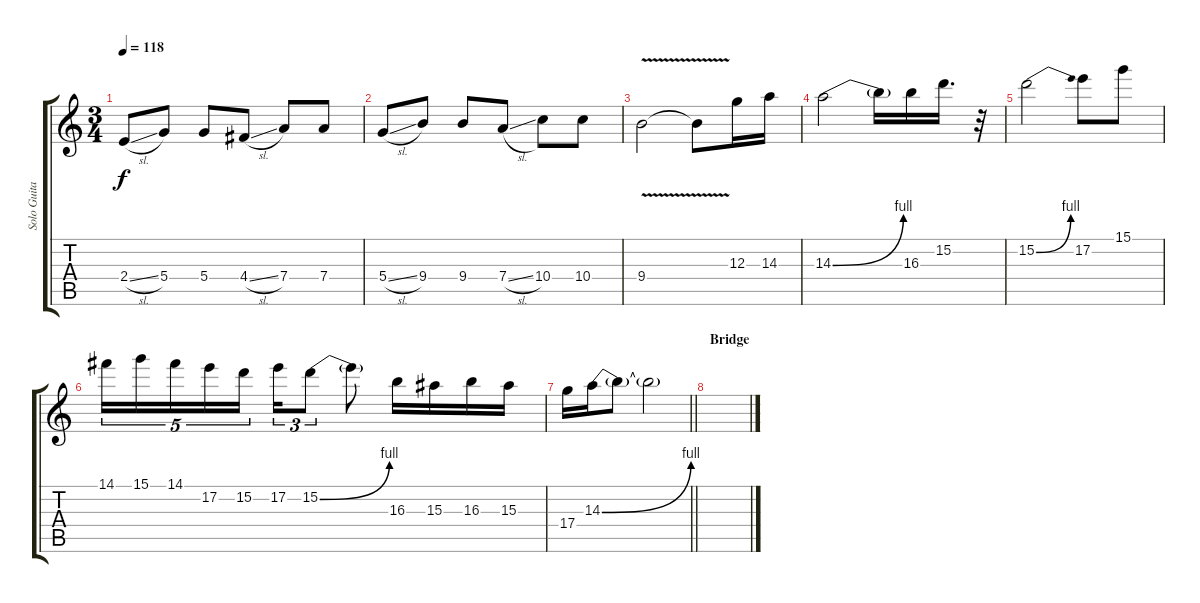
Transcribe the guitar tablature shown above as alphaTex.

\track ("Solo Guitar" "Solo Guita") {instrument overdrivenguitar}
\staff {score tabs}
\tuning (E4 B3 G3 D3 A2 E2) {hide}
\ts (3 4)
\tempo 118
\clef g2
\ks c
2.4{sl}.8{dy f} 5.4.8 5.4.8 4.4{sl}.8 7.4.8 7.4.8 |
5.4{sl}.8 9.4.8 9.4.8 7.4{sl}.8 10.4.8 10.4.8 |
9.4{v}.2 9.4{t}.8 12.3.16 14.3.16 |
14.3{be (bend 0 0 60 4)}.2 14.3{t}.16 16.3.16 15.2.16{d} r.32 |
15.2{be (bend 0 0 60 4)}.2 17.2.8 15.1.8 |
14.1.16{tu (5 4)} 15.1.16{tu (5 4)} 14.1.16{tu (5 4)} 17.2.16{tu (5 4)} 15.2.16{tu (5 4)} 17.2.16{tu (3 2)} 15.2{be (bend 0 0 60 4)}.8{tu (3 2)} 15.2{t}.8 16.3.16 15.3.16 16.3.16 15.3.16 |
\barLineRight lightlight
17.4.16 14.3{be (bend 0 0 60 4)}.16 14.3{t}.8 14.3{t}.2 |
\section ("" "Bridge")
